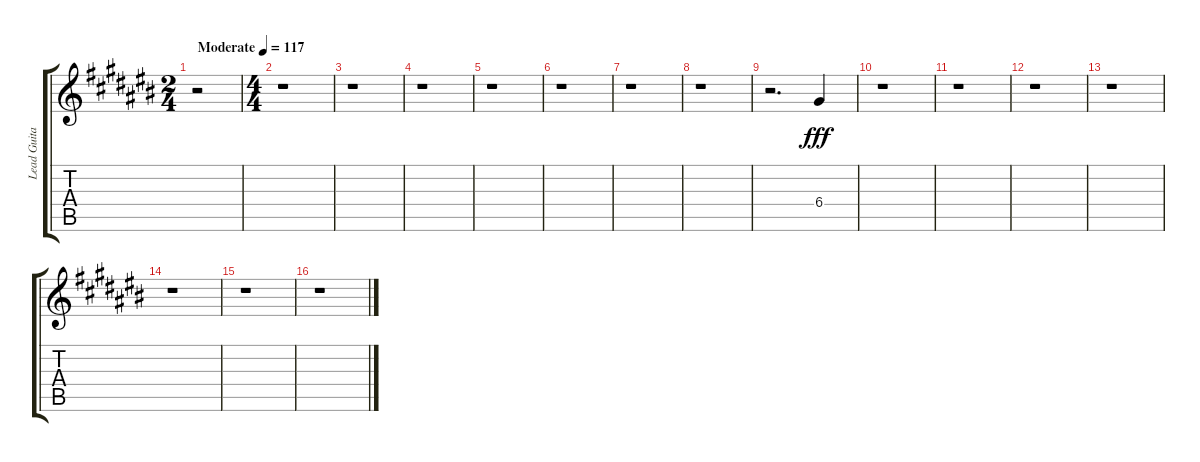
\track ("Lead Guitar" "Lead Guita") {instrument electricguitarclean}
\staff {score tabs}
\tuning (E4 B3 G3 D3 A2 E2) {hide}
\ts (2 4)
\tempo (117 "Moderate")
\clef g2
\ks a#minor
r.2{dy fff instrument electricguitarclean} |
\ts (4 4)
r.1 |
r.1 |
r.1 |
r.1 |
r.1 |
r.1 |
r.1 |
r.2{d} 6.4.4 |
r.1 |
r.1 |
r.1 |
r.1 |
r.1 |
r.1 |
r.1
